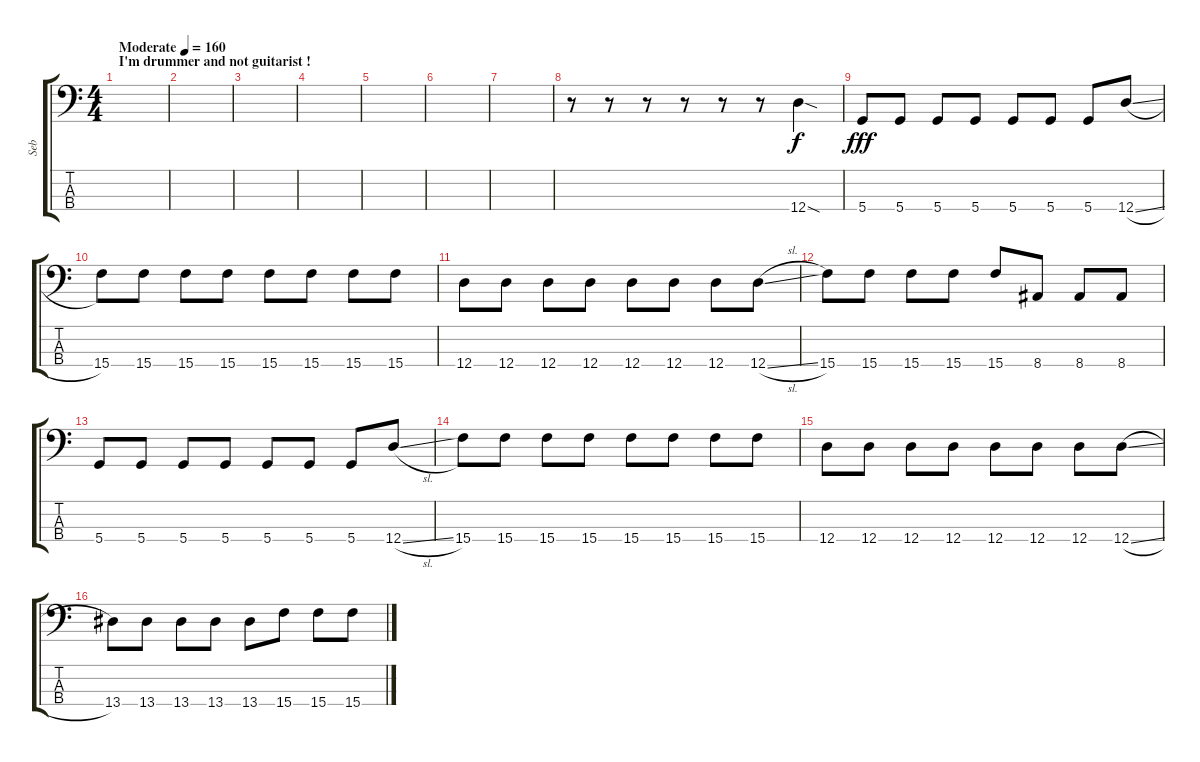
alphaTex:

\track ("Seb" "Seb") {instrument electricbasspick}
\staff {score tabs}
\tuning (F2 C2 G1 D1) {hide}
\ts (4 4)
\section ("" "I'm drummer and not guitarist !")
\tempo (160 "Moderate")
\clef f4
\ks c
|
|
|
|
|
|
|
r.8 r.8 r.8 r.8 r.8 r.8 12.4{sod}.4 |
5.4.8{dy fff} 5.4.8 5.4.8 5.4.8 5.4.8 5.4.8 5.4.8 12.4{sl}.8 |
15.4.8 15.4.8 15.4.8 15.4.8 15.4.8 15.4.8 15.4.8 15.4.8 |
12.4.8 12.4.8 12.4.8 12.4.8 12.4.8 12.4.8 12.4.8 12.4{sl}.8 |
15.4.8 15.4.8 15.4.8 15.4.8 15.4.8 8.4.8 8.4.8 8.4.8 |
5.4.8 5.4.8 5.4.8 5.4.8 5.4.8 5.4.8 5.4.8 12.4{sl}.8 |
15.4.8 15.4.8 15.4.8 15.4.8 15.4.8 15.4.8 15.4.8 15.4.8 |
12.4.8 12.4.8 12.4.8 12.4.8 12.4.8 12.4.8 12.4.8 12.4{sl}.8 |
13.4.8 13.4.8 13.4.8 13.4.8 13.4.8 15.4.8 15.4.8 15.4.8
